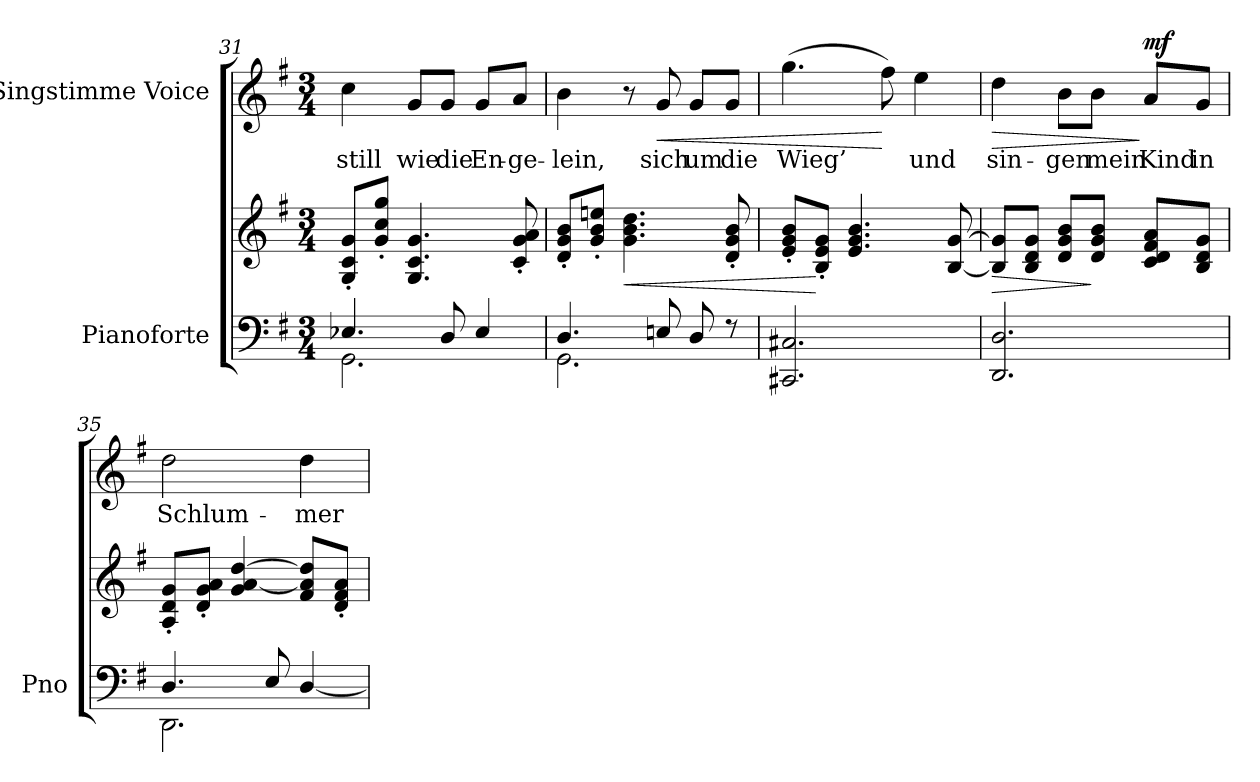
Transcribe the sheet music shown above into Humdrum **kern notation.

**kern	**kern	**dynam	**kern	**text	**dynam
*part2	*part2	*part2	*part1	*part1	*part1
*staff3	*staff2	*staff2/3	*staff1	*staff1	*staff1
*I"Pianoforte	*	*	*I"Singstimme Voice	*	*
*I'Pno	*	*	*	*	*
*clefF4	*clefG2	*	*clefG2	*	*
*k[f#]	*k[f#]	*	*k[f#]	*	*
*M3/4	*M3/4	*	*M3/4	*	*
=31	=31	=31	=31	=31	=31
*^	*	*	*	*	*
!	!	!	!	!	!LO:LY:b	!
4.E-X/	2.GG\	8G/' 8c/' 8g/'L	.	4cc\	still	.
.	.	8g/' 8cc/' 8gg/'J	.	.	.	.
!	!	!	!	!	!LO:LY:b	!
.	.	4.G/ 4.c/ 4.g/	.	8g/L	wie	.
!	!	!	!	!	!LO:LY:b	!
8D/	.	.	.	8g/J	die	.
!	!	!	!	!	!LO:LY:b	!
4E-/	.	.	.	8g/L	En-	.
!	!	!	!	!	!LO:LY:b	!
.	.	8c/' 8g/' 8a/'	.	8a/J	-ge-	.
=32	=32	=32	=32	=32	=32	=32
!	!	!	!	!	!LO:LY:b	!
4.D/	2.GG\	8d/' 8g/' 8b/'L	.	4b\	-lein,	.
.	.	8g/' 8b/' 8een/'J	.	.	.	.
!	!	!	!LO:HP:b	!	!	!
.	.	4.g\ 4.b\ 4.dd\	<	8r	.	.
!	!	!	!	!	!LO:LY:b	!LO:HP:b
8En/	.	.	.	8g/	sich	<
!	!	!	!	!	!LO:LY:b	!
8D/	.	.	.	8g/L	um	.
!	!	!	!	!	!LO:LY:b	!
8r	.	8d/' 8g/' 8b/'	.	8g/J	die	.
*v	*v	*	*	*	*	*
=33	=33	=33	=33	=33	=33
!	!	!	!	!LO:LY:b	!
2.CC#X/ 2.C#X/	8e/' 8g/' 8b/'L	.	(4.gg\	-Wieg’	.
.	8B/' 8e/' 8g/'J	[	.	.	.
.	4.e/ 4.g/ 4.b/	.	.	.	.
.	.	.	8ff#\)	.	[
!	!	!	!	!LO:LY:b	!
.	.	.	4ee\	und	.
.	[8B/ [8g/	.	.	.	.
=34	=34	=34	=34	=34	=34
!	!	!LO:HP:b	!	!LO:LY:b	!LO:HP:b
2.DD/ 2.D/	8B/] 8g/]L	>	4dd\	sin-	>
.	8B/ 8d/ 8g/J	.	.	.	.
!	!	!	!	!LO:LY:b	!
.	8d/ 8g/ 8b/L	.	8b\L	-gen	.
!	!	!	!	!LO:LY:b	!
.	8d/ 8g/ 8b/J	]	8b\J	mein	.
!	!	!	!	!LO:LY:b	!LO:DY:n=1:a
.	8c/ 8d/ 8f#/ 8a/L	.	8a/L	Kind	] mf
!	!	!	!	!LO:LY:b	!
.	8B/ 8d/ 8g/J	.	8g/J	in	.
!!LO:LB:g=z
=35	=35	=35	=35	=35	=35
*^	*	*	*	*	*
!	!	!	!	!	!LO:LY:b	!
2.DD\	4.D/	8A/' 8d/' 8g/'L	.	2dd\	Schlum-	.
.	.	8d/' 8g/' 8a/'J	.	.	.	.
.	.	4g/ [>4a/ [>4dd/	.	.	.	.
.	8E/	.	.	.	.	.
!	!	!	!	!	!LO:LY:b	!
.	[4D/	8f#/ 8a/] 8dd/]L	.	4dd\	-mer	.
.	.	8d/'< 8f#/'< 8a/'<J	.	.	.	.
*v	*v	*	*	*	*	*
=	=	=	=	=	=
*-	*-	*-	*-	*-	*-
